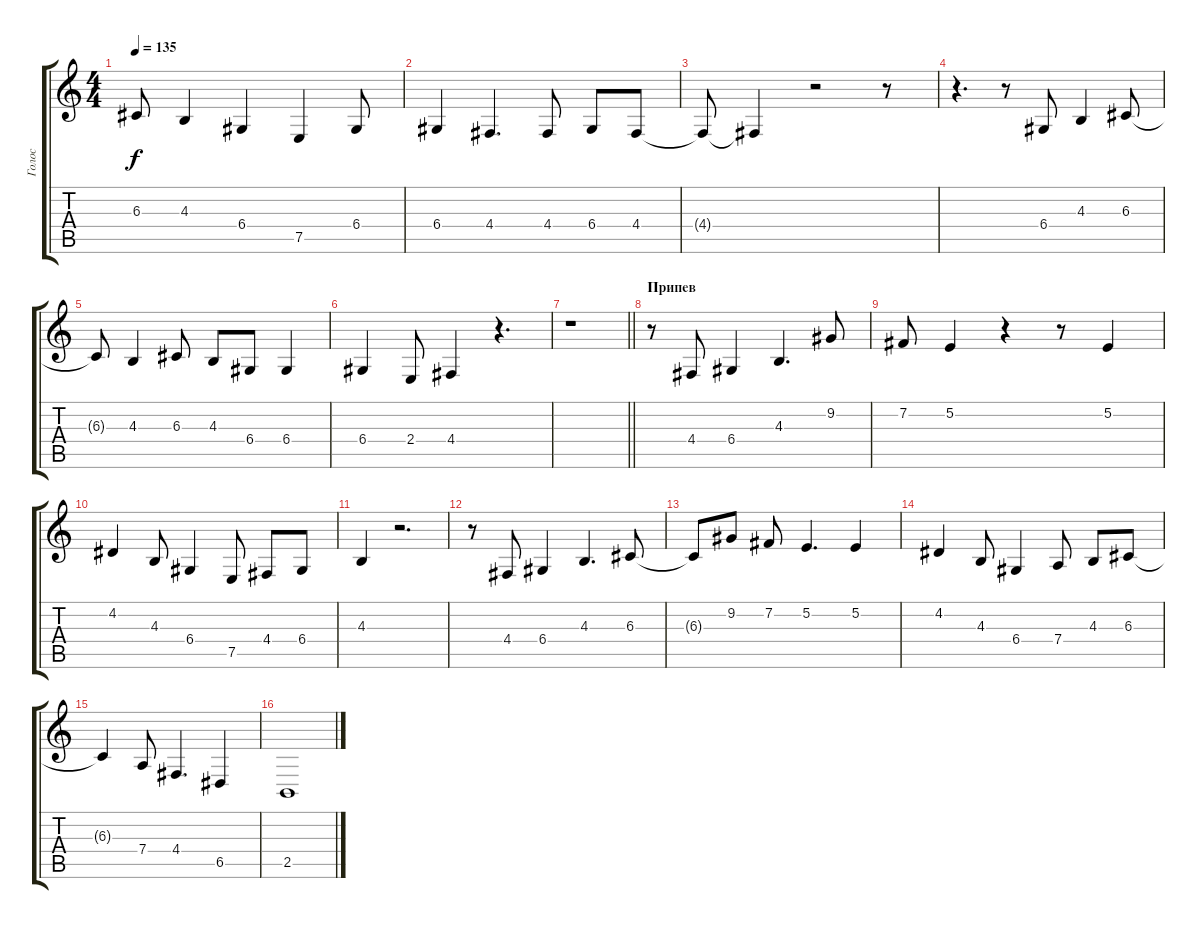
\track ("Голос" "Голос") {instrument honkytonkpiano}
\staff {score tabs}
\tuning (E4 B3 G3 D3 A2 E2) {hide}
\ts (4 4)
\tempo 135
\clef g2
\ks c
6.3{t}.8{dy f} 4.3.4 6.4.4 7.5.4 6.4.8 |
6.4.4 4.4.4{d} 4.4.8 6.4.8 4.4.8 |
4.4{t}.8 4.4{t}.4 r.2 r.8 |
r.4{d} r.8 6.4.8 4.3.4 6.3.8 |
6.3{t}.8 4.3.4 6.3.8 4.3.8 6.4.8 6.4.4 |
6.4.4 2.4.8 4.4.4 r.4{d} |
\barLineRight lightlight
r.1 |
\section ("" "Припев")
r.8 4.4.8 6.4.4 4.3.4{d} 9.2.8 |
7.2.8 5.2.4 r.4 r.8 5.2.4 |
4.2.4 4.3.8 6.4.4 7.5.8 4.4.8 6.4.8 |
4.3.4 r.2{d} |
r.8 4.4.8 6.4.4 4.3.4{d} 6.3.8 |
6.3{t}.8 9.2.8 7.2.8 5.2.4{d} 5.2.4 |
4.2.4 4.3.8 6.4.4 7.4.8 4.3.8 6.3.8 |
6.3{t}.4 7.4.8 4.4.4{d} 6.5.4 |
2.5.1
